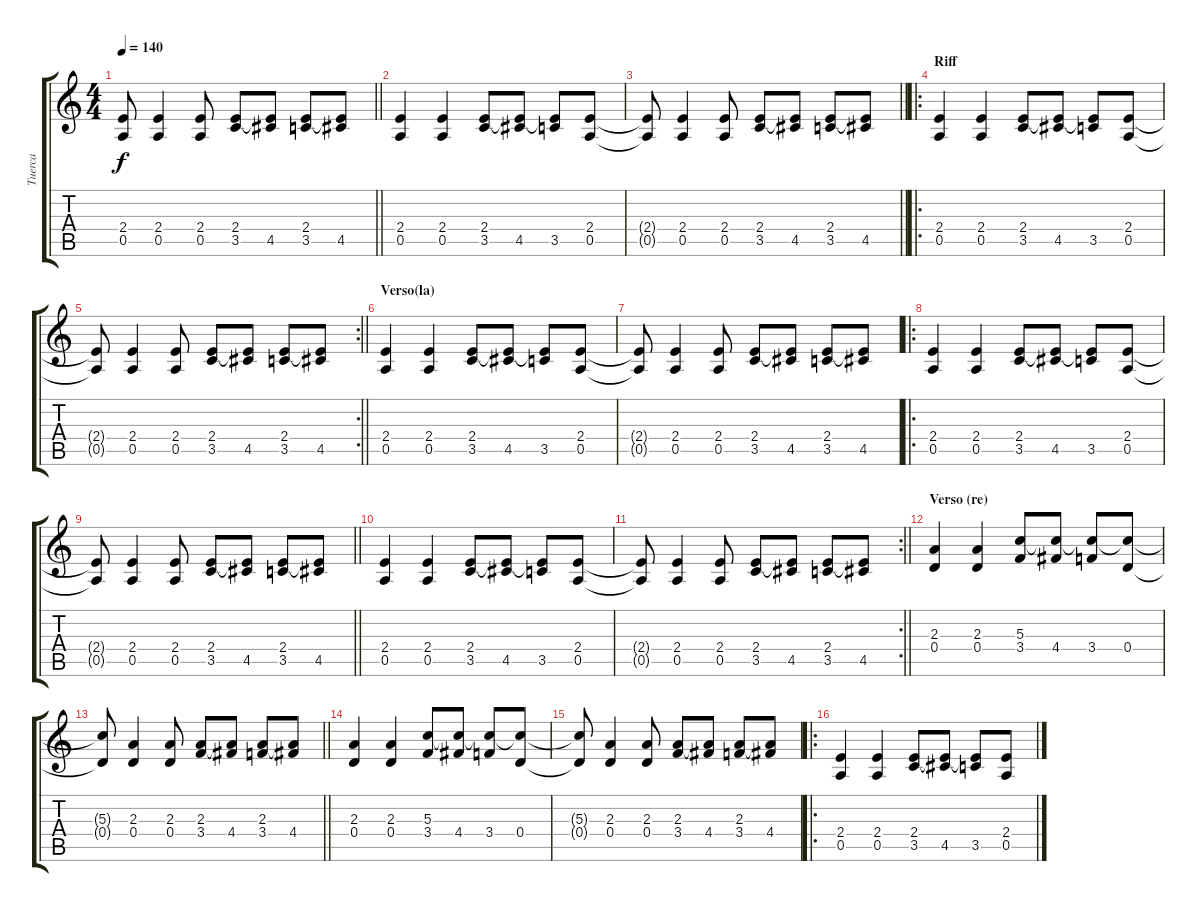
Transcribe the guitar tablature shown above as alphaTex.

\track ("Tuerca" "Tuerca") {instrument overdrivenguitar}
\staff {score tabs}
\tuning (E4 B3 G3 D3 A2 E2) {hide}
\ts (4 4)
\tempo 140
\clef g2
\barLineRight lightlight
\ks c
(2.4{t} 0.5{t}).8{dy f} (2.4 0.5).4 (2.4 0.5).8 (2.4 3.5).8 (2.4{t} 4.5).8 (2.4 3.5).8 (2.4{t} 4.5).8 |
(2.4 0.5).4 (2.4 0.5).4 (2.4 3.5).8 (2.4{t} 4.5).8 (2.4{t} 3.5).8 (2.4 0.5).8 |
\barLineRight lightlight
(2.4{t} 0.5{t}).8 (2.4 0.5).4 (2.4 0.5).8 (2.4 3.5).8 (2.4{t} 4.5).8 (2.4 3.5).8 (2.4{t} 4.5).8 |
\ro
\section ("" "Riff")
(2.4 0.5).4 (2.4 0.5).4 (2.4 3.5).8 (2.4{t} 4.5).8 (2.4{t} 3.5).8 (2.4 0.5).8 |
\rc 2
\barLineRight lightlight
(2.4{t} 0.5{t}).8 (2.4 0.5).4 (2.4 0.5).8 (2.4 3.5).8 (2.4{t} 4.5).8 (2.4 3.5).8 (2.4{t} 4.5).8 |
\section ("" "Verso(la)")
(2.4 0.5).4 (2.4 0.5).4 (2.4 3.5).8 (2.4{t} 4.5).8 (2.4{t} 3.5).8 (2.4 0.5).8 |
(2.4{t} 0.5{t}).8 (2.4 0.5).4 (2.4 0.5).8 (2.4 3.5).8 (2.4{t} 4.5).8 (2.4 3.5).8 (2.4{t} 4.5).8 |
\ro
(2.4 0.5).4 (2.4 0.5).4 (2.4 3.5).8 (2.4{t} 4.5).8 (2.4{t} 3.5).8 (2.4 0.5).8 |
\barLineRight lightlight
(2.4{t} 0.5{t}).8 (2.4 0.5).4 (2.4 0.5).8 (2.4 3.5).8 (2.4{t} 4.5).8 (2.4 3.5).8 (2.4{t} 4.5).8 |
(2.4 0.5).4 (2.4 0.5).4 (2.4 3.5).8 (2.4{t} 4.5).8 (2.4{t} 3.5).8 (2.4 0.5).8 |
\rc 2
\barLineRight lightlight
(2.4{t} 0.5{t}).8 (2.4 0.5).4 (2.4 0.5).8 (2.4 3.5).8 (2.4{t} 4.5).8 (2.4 3.5).8 (2.4{t} 4.5).8 |
\section ("" "Verso (re)")
(2.3 0.4).4 (2.3 0.4).4 (5.3 3.4).8 (5.3{t} 4.4).8 (5.3{t} 3.4).8 (5.3{t} 0.4).8 |
\barLineRight lightlight
(5.3{t} 0.4{t}).8 (2.3 0.4).4 (2.3 0.4).8 (2.3 3.4).8 (2.3{t} 4.4).8 (2.3 3.4).8 (2.3{t} 4.4).8 |
(2.3 0.4).4 (2.3 0.4).4 (5.3 3.4).8 (5.3{t} 4.4).8 (5.3{t} 3.4).8 (5.3{t} 0.4).8 |
(5.3{t} 0.4{t}).8 (2.3 0.4).4 (2.3 0.4).8 (2.3 3.4).8 (2.3{t} 4.4).8 (2.3 3.4).8 (2.3{t} 4.4).8 |
\ro
(2.4 0.5).4 (2.4 0.5).4 (2.4 3.5).8 (2.4{t} 4.5).8 (2.4{t} 3.5).8 (2.4 0.5).8
